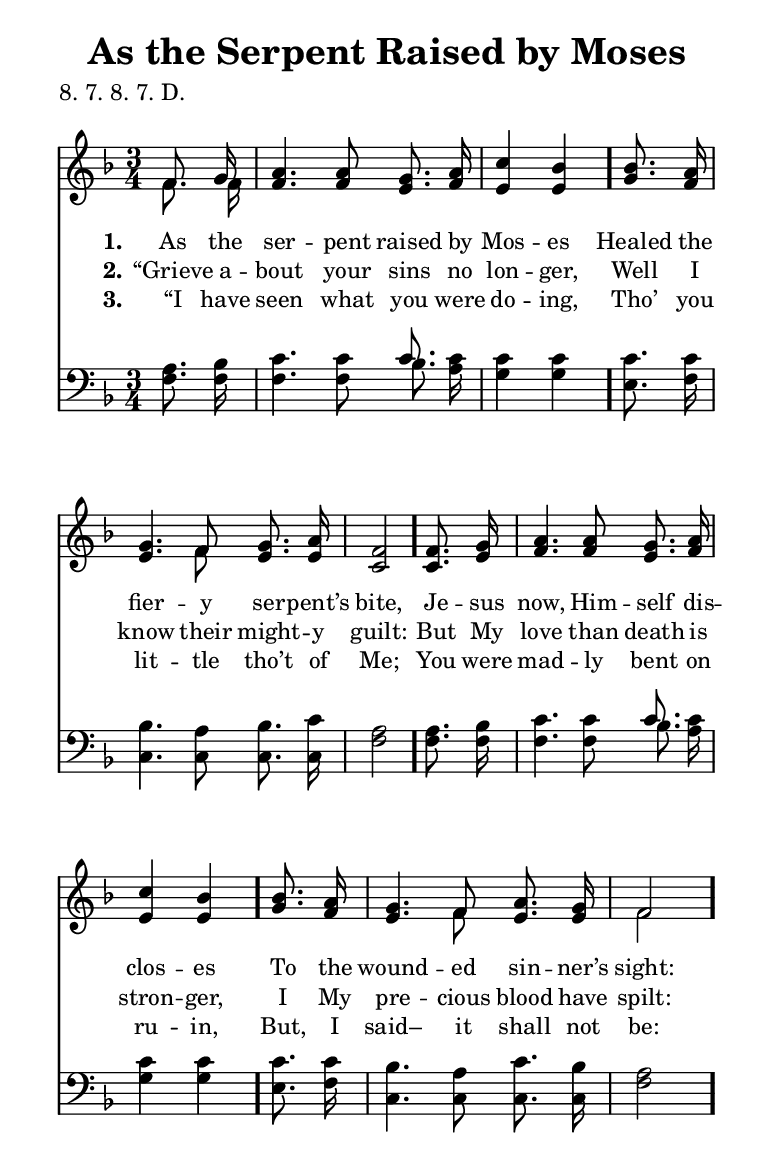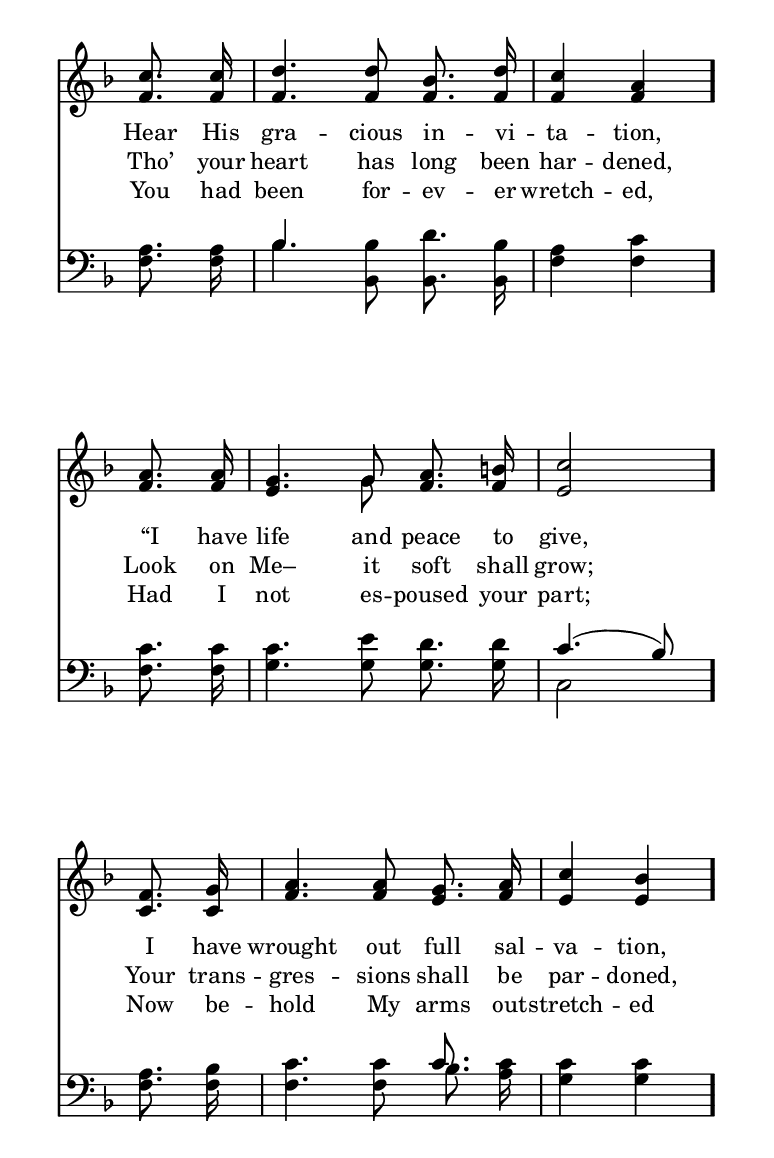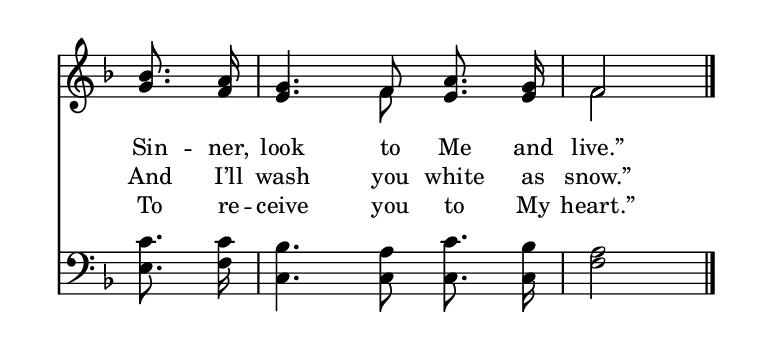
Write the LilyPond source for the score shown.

\include "common/global.ily"
\paper {
  \include "common/paper.ily"
}

\header{
  hymnnumber = "2"
  title = "As the Serpent Raised by Moses"
  tunename = "Take The World But Give Me Jesus"
  meter = "8. 7. 8. 7. D."
  %poet = ""
  %composer = ""
  %copyright = ""
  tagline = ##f
}

pattern = { f8. g16 | a4. a8 g8. a16 | c4 bes bes8. a16 | g4. f8 g8. a16 | f2 }

global = {
  \include "common/overrides.ily"
  \autoBeamOff
  \override Staff.TimeSignature.style = #'numbered \time 3/4
  \once \override Score.MetronomeMark.transparent = ##t
  \tempo 4 = 70
  \key f \major
  \partial 4
}

notesSoprano = {
\global
\relative a' {

  \changePitch \pattern { f g | a a g a | c bes bes a | g f g a | f }
  \changePitch \pattern { f g | a a g a | c bes bes a | g f a g | f }
  \changePitch \pattern { c' c | d d bes d | c a a a | g g a b | c }
  \changePitch \pattern { f, g | a a g a | c bes bes a | g f a g | f }

  \bar "|."

}
}

notesAlto = {
\global
\relative e' {

  \changePitch \pattern { f f | f f e f | e e g f | e f e e | c }
  \changePitch \pattern { c e | f f e f | e e g f | e f e e | f }
  \changePitch \pattern { f f | f f f f | f f f f | e g f f | e }
  \changePitch \pattern { c c | f f e f | e e g f | e f e e | f }

}
}

notesTenor = {
\global
\relative a {

  \changePitch \pattern { a bes | c c c c | c c c c | bes a bes c | a }
  \changePitch \pattern { a bes | c c c c | c c c c | bes a c bes | a }
  \changePitch \pattern { a a | bes bes d bes | a c c c | c e d d | s \insert { c4.( bes8) } } % slur
  \changePitch \pattern { a bes | c c c c | c c c c | bes a c bes | a }

}
}

notesBass = {
\global
\relative a {

  \changePitch \pattern { f f | f f bes a | g g e f | c c c c | f }
  \changePitch \pattern { f f | f f bes a | g g e f | c c c c | f }
  \changePitch \pattern { f f | bes bes, bes bes | f' f f f | g g g g | c, }
  \changePitch \pattern { f f | f f bes a | g g e f | c c c c | f }

}
}

wordsA = \lyricmode {
\set stanza = "1."

  As the ser -- pent raised by Mos -- es \bar "."
  Healed the fier -- y ser -- pent’s bite, \bar "."
  Je -- sus now, Him -- self dis -- clos -- es \bar "."
  To the wound -- ed sin -- ner’s sight: \bar "."
  Hear His gra -- cious in -- vi -- ta -- tion, \bar "."
  “I have life and peace to give, \bar "."
  I have wrought out full sal -- va -- tion, \bar "."
  Sin -- ner, look to Me and live.” \bar "."
}

wordsB = \lyricmode {
\set stanza = "2."

  “Grieve a -- bout your sins no lon -- ger,
  Well I know their might -- y guilt:
  But My love than death is stron -- ger,
  I My pre -- cious blood have spilt:
  Tho’ your heart has long been har -- dened,
  Look on Me– it soft shall grow;
  Your trans -- gres -- sions shall be par -- doned,
  And I’ll wash you white as snow.”
}

wordsC = \lyricmode {
\set stanza = "3."

  “I have seen what you were do -- ing,
  Tho’ you lit -- tle tho’t of Me;
  You were mad -- ly bent on ru -- in,
  But, I said– it shall not be:
  You had been for -- ev -- er wretch -- ed,
  Had I not es -- poused your part;
  Now be -- hold My arms out -- stretch -- ed
  To re -- ceive you to My heart.”
}


\score {
  \context ChoirStaff <<
    \context Staff = upper <<
      \set Staff.autoBeaming = ##f
      \set ChoirStaff.systemStartDelimiter = #'SystemStartBar
      \set ChoirStaff.printPartCombineTexts = ##f
      \partcombine #'(2 . 9) \notesSoprano \notesAlto
      \context NullVoice = sopranos { \voiceOne << \notesSoprano >> }
      \context Lyrics = one   \lyricsto sopranos \wordsA
      \context Lyrics = two   \lyricsto sopranos \wordsB
      \context Lyrics = three \lyricsto sopranos \wordsC
    >>
    \context Staff = men <<
      \set Staff.autoBeaming = ##f
      \clef bass
      \partcombine #'(2 . 9) \notesTenor \notesBass
    >>
  >>
  \layout {
    \include "common/layout.ily"
  }
  \midi{
    \include "common/midi.ily"
  }
}

\version "2.19.49"  % necessary for upgrading to future LilyPond versions.

